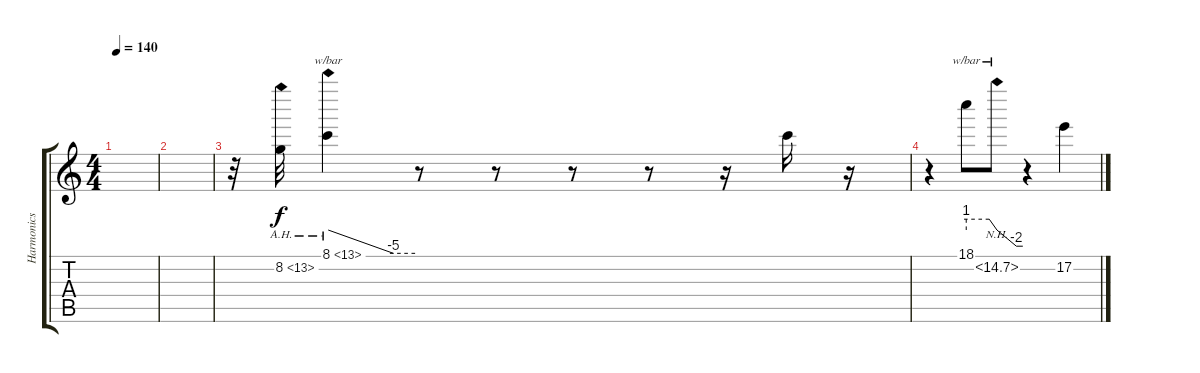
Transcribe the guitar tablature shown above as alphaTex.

\track ("Harmonics" "Harmonics") {instrument guitarharmonics}
\staff {score tabs}
\tuning (E4 B3 G3 D3 A2 E2) {hide}
\ts (4 4)
\tempo 140
\clef g2
\ks c
|
|
r.32 8.2{ah 5}.32 8.1{ah 5}.4{tbe (custom default 0 0 45 -20 60 -20)} r.8 r.8 r.8 r.8 r.16 8.1{t}.16 r.16 |
r.4 18.1.8{tbe (custom default 0 4 45 4 60 0)} 15.2{nh}.8{tbe (custom default 0 0 45 -8 60 -8)} r.4 17.2.4
